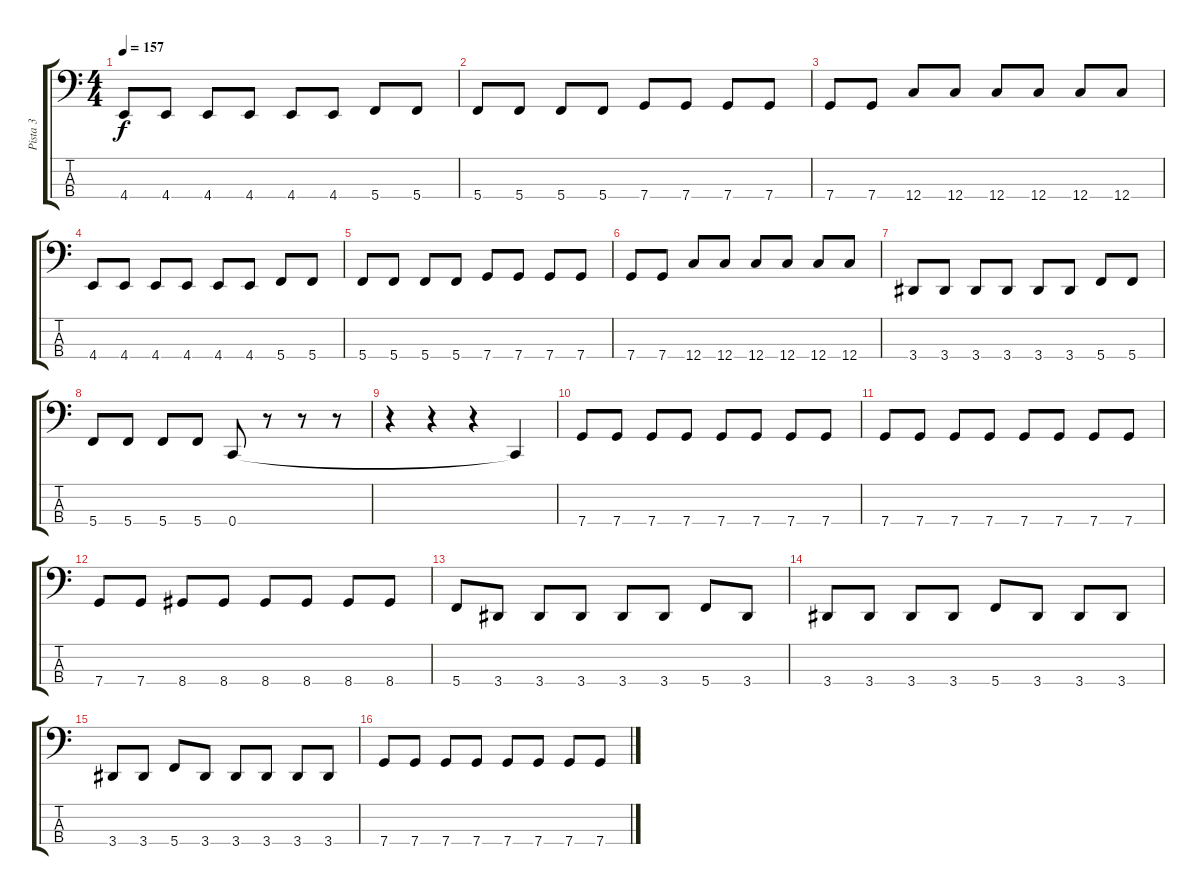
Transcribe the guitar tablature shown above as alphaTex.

\track ("Pista 3" "Pista 3") {instrument electricbassfinger}
\staff {score tabs}
\tuning (E2 C2 G1 C1) {hide}
\ts (4 4)
\tempo 157
\clef f4
\ks c
4.4.8{dy f} 4.4.8 4.4.8 4.4.8 4.4.8 4.4.8 5.4.8 5.4.8 |
5.4.8 5.4.8 5.4.8 5.4.8 7.4.8 7.4.8 7.4.8 7.4.8 |
7.4.8 7.4.8 12.4.8 12.4.8 12.4.8 12.4.8 12.4.8 12.4.8 |
4.4.8 4.4.8 4.4.8 4.4.8 4.4.8 4.4.8 5.4.8 5.4.8 |
5.4.8 5.4.8 5.4.8 5.4.8 7.4.8 7.4.8 7.4.8 7.4.8 |
7.4.8 7.4.8 12.4.8 12.4.8 12.4.8 12.4.8 12.4.8 12.4.8 |
3.4.8 3.4.8 3.4.8 3.4.8 3.4.8 3.4.8 5.4.8 5.4.8 |
5.4.8 5.4.8 5.4.8 5.4.8 0.4.8 r.8 r.8 r.8 |
r.4 r.4 r.4 0.4{t}.4 |
7.4.8 7.4.8 7.4.8 7.4.8 7.4.8 7.4.8 7.4.8 7.4.8 |
7.4.8 7.4.8 7.4.8 7.4.8 7.4.8 7.4.8 7.4.8 7.4.8 |
7.4.8 7.4.8 8.4.8 8.4.8 8.4.8 8.4.8 8.4.8 8.4.8 |
5.4.8 3.4.8 3.4.8 3.4.8 3.4.8 3.4.8 5.4.8 3.4.8 |
3.4.8 3.4.8 3.4.8 3.4.8 5.4.8 3.4.8 3.4.8 3.4.8 |
3.4.8 3.4.8 5.4.8 3.4.8 3.4.8 3.4.8 3.4.8 3.4.8 |
7.4.8 7.4.8 7.4.8 7.4.8 7.4.8 7.4.8 7.4.8 7.4.8
